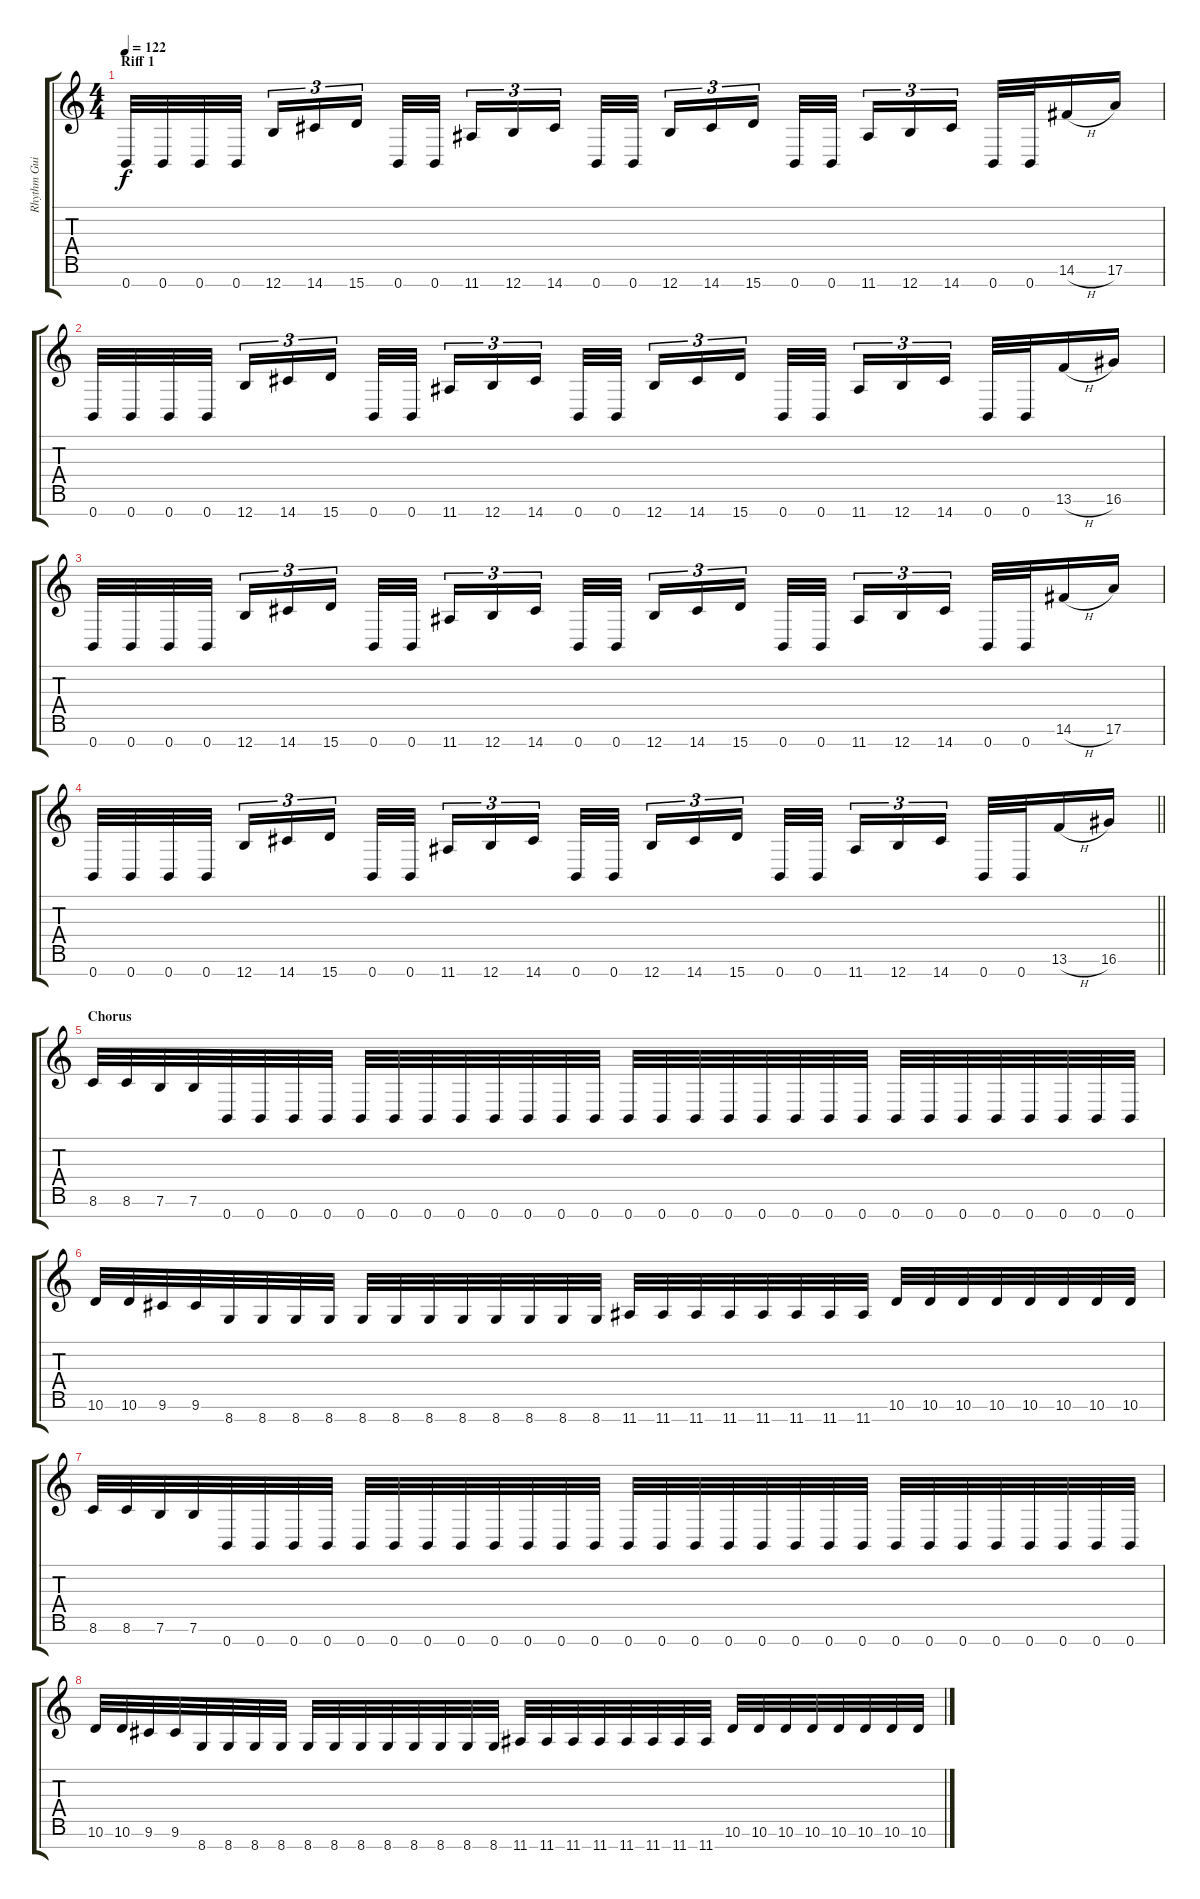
\track ("Rhythm Guitar 2" "Rhythm Gui") {instrument overdrivenguitar}
\staff {score tabs}
\tuning (E4 B3 G3 D3 A2 E2 B1) {hide}
\ts (4 4)
\section ("" "Riff 1")
\tempo 122
\clef g2
\ks c
0.7.32{dy f} 0.7.32 0.7.32 0.7.32{beam splitsecondary} 12.7.16{tu (3 2)} 14.7.16{tu (3 2)} 15.7.16{tu (3 2)} 0.7.32 0.7.32{beam splitsecondary} 11.7.16{tu (3 2)} 12.7.16{tu (3 2)} 14.7.16{tu (3 2) beam splitsecondary} 0.7.32 0.7.32 12.7.16{tu (3 2)} 14.7.16{tu (3 2)} 15.7.16{tu (3 2) beam splitsecondary} 0.7.32 0.7.32{beam splitsecondary} 11.7.16{tu (3 2)} 12.7.16{tu (3 2)} 14.7.16{tu (3 2) beam splitsecondary} 0.7.32 0.7.32 14.6{h}.16 17.6.16 |
0.7.32 0.7.32 0.7.32 0.7.32{beam splitsecondary} 12.7.16{tu (3 2)} 14.7.16{tu (3 2)} 15.7.16{tu (3 2)} 0.7.32 0.7.32{beam splitsecondary} 11.7.16{tu (3 2)} 12.7.16{tu (3 2)} 14.7.16{tu (3 2) beam splitsecondary} 0.7.32 0.7.32 12.7.16{tu (3 2)} 14.7.16{tu (3 2)} 15.7.16{tu (3 2) beam splitsecondary} 0.7.32 0.7.32{beam splitsecondary} 11.7.16{tu (3 2)} 12.7.16{tu (3 2)} 14.7.16{tu (3 2) beam splitsecondary} 0.7.32 0.7.32 13.6{h}.16 16.6.16 |
0.7.32 0.7.32 0.7.32 0.7.32{beam splitsecondary} 12.7.16{tu (3 2)} 14.7.16{tu (3 2)} 15.7.16{tu (3 2)} 0.7.32 0.7.32{beam splitsecondary} 11.7.16{tu (3 2)} 12.7.16{tu (3 2)} 14.7.16{tu (3 2) beam splitsecondary} 0.7.32 0.7.32 12.7.16{tu (3 2)} 14.7.16{tu (3 2)} 15.7.16{tu (3 2) beam splitsecondary} 0.7.32 0.7.32{beam splitsecondary} 11.7.16{tu (3 2)} 12.7.16{tu (3 2)} 14.7.16{tu (3 2) beam splitsecondary} 0.7.32 0.7.32 14.6{h}.16 17.6.16 |
\barLineRight lightlight
0.7.32 0.7.32 0.7.32 0.7.32{beam splitsecondary} 12.7.16{tu (3 2)} 14.7.16{tu (3 2)} 15.7.16{tu (3 2)} 0.7.32 0.7.32{beam splitsecondary} 11.7.16{tu (3 2)} 12.7.16{tu (3 2)} 14.7.16{tu (3 2) beam splitsecondary} 0.7.32 0.7.32 12.7.16{tu (3 2)} 14.7.16{tu (3 2)} 15.7.16{tu (3 2) beam splitsecondary} 0.7.32 0.7.32{beam splitsecondary} 11.7.16{tu (3 2)} 12.7.16{tu (3 2)} 14.7.16{tu (3 2) beam splitsecondary} 0.7.32 0.7.32 13.6{h}.16 16.6.16 |
\section ("" "Chorus")
8.6.32 8.6.32 7.6.32 7.6.32 0.7.32 0.7.32 0.7.32 0.7.32 0.7.32 0.7.32 0.7.32 0.7.32 0.7.32 0.7.32 0.7.32 0.7.32 0.7.32 0.7.32 0.7.32 0.7.32 0.7.32 0.7.32 0.7.32 0.7.32 0.7.32 0.7.32 0.7.32 0.7.32 0.7.32 0.7.32 0.7.32 0.7.32 |
10.6.32 10.6.32 9.6.32 9.6.32 8.7.32 8.7.32 8.7.32 8.7.32 8.7.32 8.7.32 8.7.32 8.7.32 8.7.32 8.7.32 8.7.32 8.7.32 11.7.32 11.7.32 11.7.32 11.7.32 11.7.32 11.7.32 11.7.32 11.7.32 10.6.32 10.6.32 10.6.32 10.6.32 10.6.32 10.6.32 10.6.32 10.6.32 |
8.6.32 8.6.32 7.6.32 7.6.32 0.7.32 0.7.32 0.7.32 0.7.32 0.7.32 0.7.32 0.7.32 0.7.32 0.7.32 0.7.32 0.7.32 0.7.32 0.7.32 0.7.32 0.7.32 0.7.32 0.7.32 0.7.32 0.7.32 0.7.32 0.7.32 0.7.32 0.7.32 0.7.32 0.7.32 0.7.32 0.7.32 0.7.32 |
10.6.32 10.6.32 9.6.32 9.6.32 8.7.32 8.7.32 8.7.32 8.7.32 8.7.32 8.7.32 8.7.32 8.7.32 8.7.32 8.7.32 8.7.32 8.7.32 11.7.32 11.7.32 11.7.32 11.7.32 11.7.32 11.7.32 11.7.32 11.7.32 10.6.32 10.6.32 10.6.32 10.6.32 10.6.32 10.6.32 10.6.32 10.6.32
